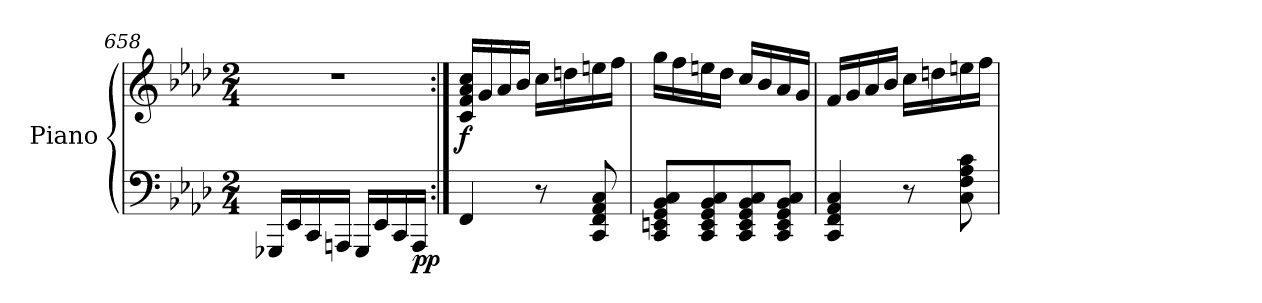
**kern	**kern	**dynam
*part1	*part1	*part1
*staff2	*staff1	*staff1/2
*I"Piano	*	*
*I'Pno.	*	*
*clefF4	*clefG2	*
*k[b-e-a-d-]	*k[b-e-a-d-]	*
*M2/4	*M2/4	*
=658X14	=658X14	=658X14
16GGG-X/LL	2r	.
16EE-/	.	.
16CC/	.	.
16AAAn/JJ	.	.
16GGG-/LL	.	.
16EE-/	.	.
16CC/	.	.
!	!	!LO:DY:b=2
16AAA/JJ	.	pp
=659:|!	=659:|!	=659:|!
!	!	!LO:DY:b
4FF/	16c/ 16f/ 16a-/ 16cc/LL	f
.	16g/	.
.	16a-/	.
.	16b-/JJ	.
8r	16cc\LL	.
.	16ddn\	.
8CC/ 8FF/ 8AA-/ 8C/	16een\	.
.	16ff\JJ	.
!!LO:LB:g=z
=660	=660	=660
8CC/ 8EEn/ 8GG/ 8BB-/ 8C/L	16gg\LL	.
.	16ff\	.
8CC/ 8EE/ 8GG/ 8BB-/ 8C/	16een\	.
.	16dd-\JJ	.
8CC/ 8EE/ 8GG/ 8BB-/ 8C/	16cc/LL	.
.	16b-/	.
8CC/ 8EE/ 8GG/ 8BB-/ 8C/J	16a-/	.
.	16g/JJ	.
=661	=661	=661
4CC/ 4FF/ 4AA-/ 4C/	16f/LL	.
.	16g/	.
.	16a-/	.
.	16b-/JJ	.
8r	16cc\LL	.
.	16ddn\	.
8C\ 8F\ 8A-\ 8c\	16een\	.
.	16ff\JJ	.
=	=	=
*-	*-	*-
